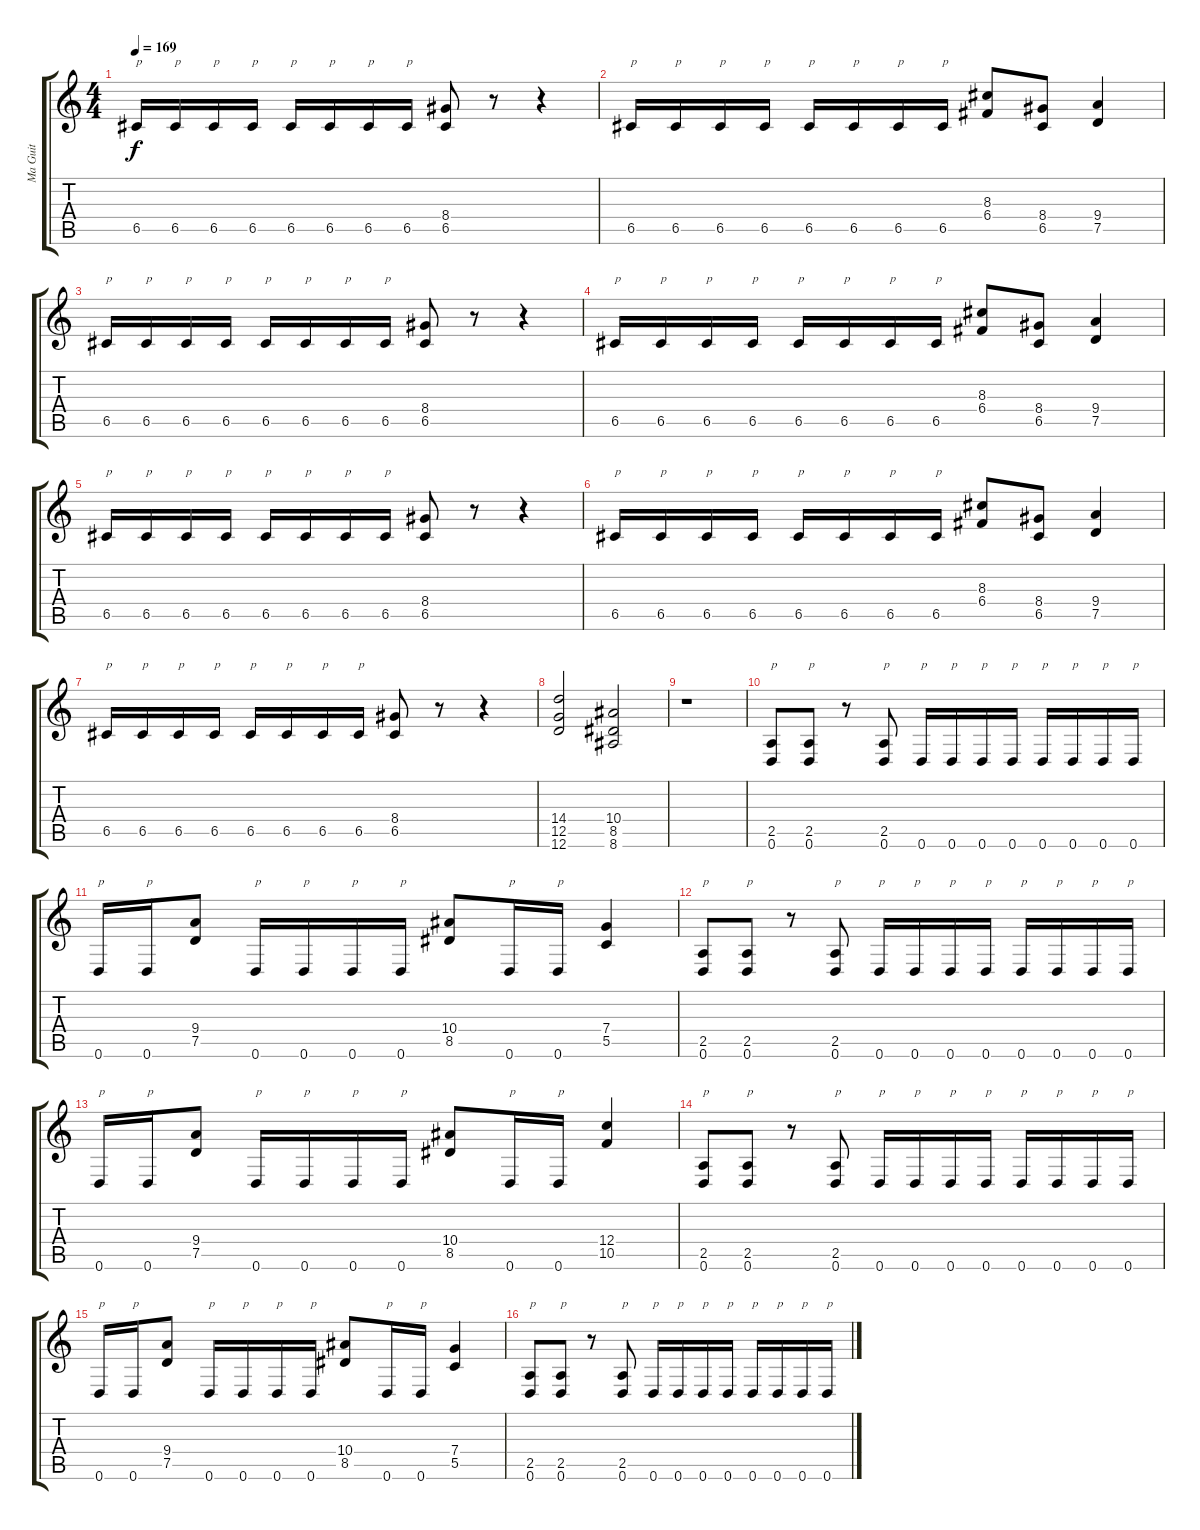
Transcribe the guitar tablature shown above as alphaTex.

\track ("Ma Guit" "Ma Guit") {instrument acousticguitarnylon}
\staff {score tabs}
\tuning (D4 A3 F3 C3 G2 D2) {hide}
\ts (4 4)
\tempo 169
\clef g2
\ks c
6.5.16{txt "p" dy f} 6.5.16{txt "p"} 6.5.16{txt "p"} 6.5.16{txt "p"} 6.5.16{txt "p"} 6.5.16{txt "p"} 6.5.16{txt "p"} 6.5.16{txt "p"} (8.4 6.5).8 r.8 r.4 |
6.5.16{txt "p"} 6.5.16{txt "p"} 6.5.16{txt "p"} 6.5.16{txt "p"} 6.5.16{txt "p"} 6.5.16{txt "p"} 6.5.16{txt "p"} 6.5.16{txt "p"} (8.3 6.4).8 (8.4 6.5).8 (9.4 7.5).4 |
6.5.16{txt "p"} 6.5.16{txt "p"} 6.5.16{txt "p"} 6.5.16{txt "p"} 6.5.16{txt "p"} 6.5.16{txt "p"} 6.5.16{txt "p"} 6.5.16{txt "p"} (8.4 6.5).8 r.8 r.4 |
6.5.16{txt "p"} 6.5.16{txt "p"} 6.5.16{txt "p"} 6.5.16{txt "p"} 6.5.16{txt "p"} 6.5.16{txt "p"} 6.5.16{txt "p"} 6.5.16{txt "p"} (8.3 6.4).8 (8.4 6.5).8 (9.4 7.5).4 |
6.5.16{txt "p"} 6.5.16{txt "p"} 6.5.16{txt "p"} 6.5.16{txt "p"} 6.5.16{txt "p"} 6.5.16{txt "p"} 6.5.16{txt "p"} 6.5.16{txt "p"} (8.4 6.5).8 r.8 r.4 |
6.5.16{txt "p"} 6.5.16{txt "p"} 6.5.16{txt "p"} 6.5.16{txt "p"} 6.5.16{txt "p"} 6.5.16{txt "p"} 6.5.16{txt "p"} 6.5.16{txt "p"} (8.3 6.4).8 (8.4 6.5).8 (9.4 7.5).4 |
6.5.16{txt "p"} 6.5.16{txt "p"} 6.5.16{txt "p"} 6.5.16{txt "p"} 6.5.16{txt "p"} 6.5.16{txt "p"} 6.5.16{txt "p"} 6.5.16{txt "p"} (8.4 6.5).8 r.8 r.4 |
(14.4 12.5 12.6).2 (10.4 8.5 8.6).2 |
r.1 |
(2.5 0.6).8{txt "p"} (2.5 0.6).8{txt "p"} r.8 (2.5 0.6).8{txt "p"} 0.6.16{txt "p"} 0.6.16{txt "p"} 0.6.16{txt "p"} 0.6.16{txt "p"} 0.6.16{txt "p"} 0.6.16{txt "p"} 0.6.16{txt "p"} 0.6.16{txt "p"} |
0.6.16{txt "p"} 0.6.16{txt "p"} (9.4 7.5).8 0.6.16{txt "p"} 0.6.16{txt "p"} 0.6.16{txt "p"} 0.6.16{txt "p"} (10.4 8.5).8 0.6.16{txt "p"} 0.6.16{txt "p"} (7.4 5.5).4 |
(2.5 0.6).8{txt "p"} (2.5 0.6).8{txt "p"} r.8 (2.5 0.6).8{txt "p"} 0.6.16{txt "p"} 0.6.16{txt "p"} 0.6.16{txt "p"} 0.6.16{txt "p"} 0.6.16{txt "p"} 0.6.16{txt "p"} 0.6.16{txt "p"} 0.6.16{txt "p"} |
0.6.16{txt "p"} 0.6.16{txt "p"} (9.4 7.5).8 0.6.16{txt "p"} 0.6.16{txt "p"} 0.6.16{txt "p"} 0.6.16{txt "p"} (10.4 8.5).8 0.6.16{txt "p"} 0.6.16{txt "p"} (12.4 10.5).4 |
(2.5 0.6).8{txt "p"} (2.5 0.6).8{txt "p"} r.8 (2.5 0.6).8{txt "p"} 0.6.16{txt "p"} 0.6.16{txt "p"} 0.6.16{txt "p"} 0.6.16{txt "p"} 0.6.16{txt "p"} 0.6.16{txt "p"} 0.6.16{txt "p"} 0.6.16{txt "p"} |
0.6.16{txt "p"} 0.6.16{txt "p"} (9.4 7.5).8 0.6.16{txt "p"} 0.6.16{txt "p"} 0.6.16{txt "p"} 0.6.16{txt "p"} (10.4 8.5).8 0.6.16{txt "p"} 0.6.16{txt "p"} (7.4 5.5).4 |
(2.5 0.6).8{txt "p"} (2.5 0.6).8{txt "p"} r.8 (2.5 0.6).8{txt "p"} 0.6.16{txt "p"} 0.6.16{txt "p"} 0.6.16{txt "p"} 0.6.16{txt "p"} 0.6.16{txt "p"} 0.6.16{txt "p"} 0.6.16{txt "p"} 0.6.16{txt "p"}
